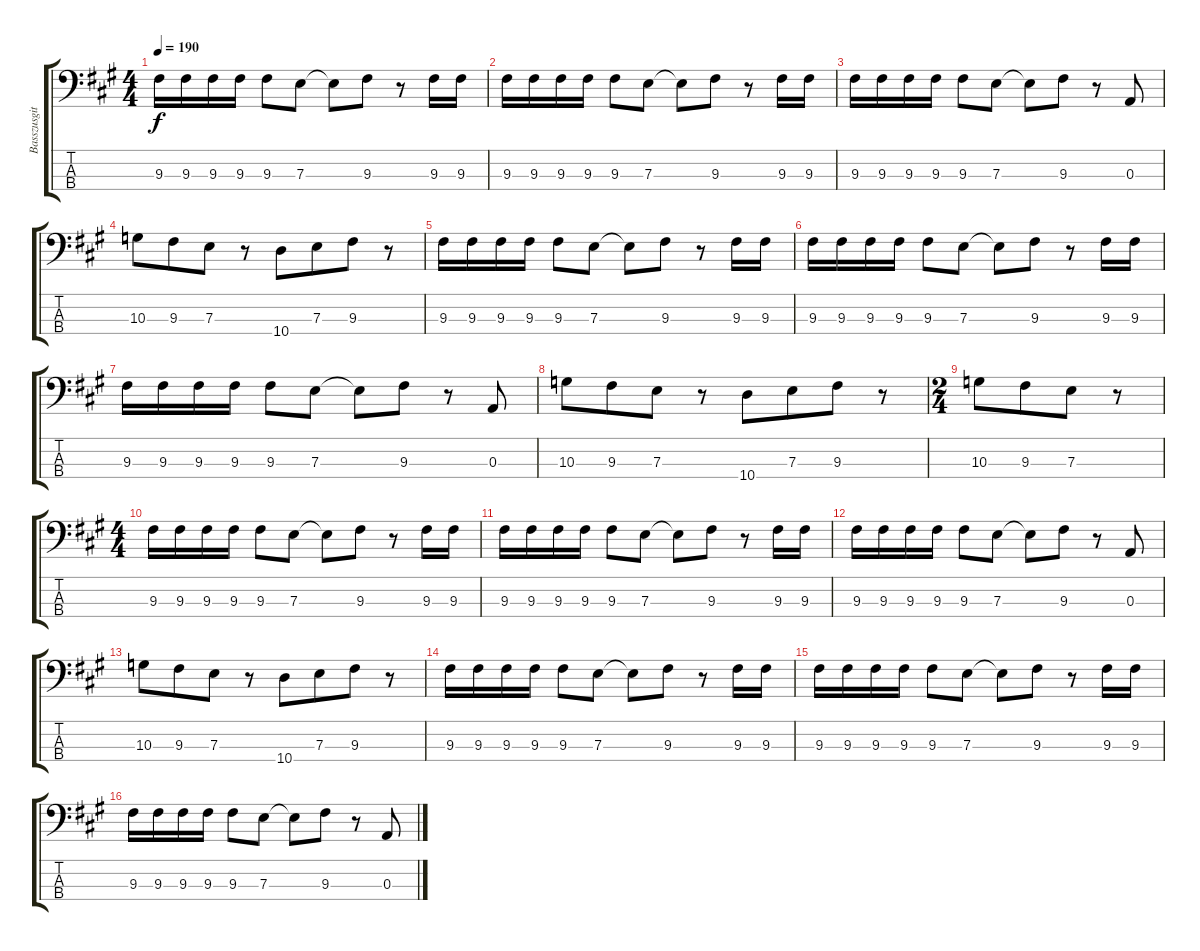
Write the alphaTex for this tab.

\track ("Basszusgitár (Steve Harris)" "Basszusgit") {instrument electricbasspick}
\staff {score tabs}
\tuning (G2 D2 A1 E1) {hide}
\ts (4 4)
\tempo 190
\clef f4
\ks a
9.3.16{dy f} 9.3.16 9.3.16 9.3.16 9.3.8 7.3.8 7.3{t}.8 9.3.8 r.8 9.3.16 9.3.16 |
9.3.16 9.3.16 9.3.16 9.3.16 9.3.8 7.3.8 7.3{t}.8 9.3.8 r.8 9.3.16 9.3.16 |
9.3.16 9.3.16 9.3.16 9.3.16 9.3.8 7.3.8 7.3{t}.8 9.3.8 r.8 0.3.8 |
10.3.8 9.3.8{beam merge} 7.3.8 r.8 10.4.8 7.3.8{beam merge} 9.3.8 r.8 |
9.3.16 9.3.16 9.3.16 9.3.16 9.3.8 7.3.8 7.3{t}.8 9.3.8 r.8 9.3.16 9.3.16 |
9.3.16 9.3.16 9.3.16 9.3.16 9.3.8 7.3.8 7.3{t}.8 9.3.8 r.8 9.3.16 9.3.16 |
9.3.16 9.3.16 9.3.16 9.3.16 9.3.8 7.3.8 7.3{t}.8 9.3.8 r.8 0.3.8 |
10.3.8 9.3.8{beam merge} 7.3.8 r.8 10.4.8 7.3.8{beam merge} 9.3.8 r.8 |
\ts (2 4)
10.3.8 9.3.8{beam merge} 7.3.8 r.8 |
\ts (4 4)
9.3.16 9.3.16 9.3.16 9.3.16 9.3.8 7.3.8 7.3{t}.8 9.3.8 r.8 9.3.16 9.3.16 |
9.3.16 9.3.16 9.3.16 9.3.16 9.3.8 7.3.8 7.3{t}.8 9.3.8 r.8 9.3.16 9.3.16 |
9.3.16 9.3.16 9.3.16 9.3.16 9.3.8 7.3.8 7.3{t}.8 9.3.8 r.8 0.3.8 |
10.3.8 9.3.8{beam merge} 7.3.8 r.8 10.4.8 7.3.8{beam merge} 9.3.8 r.8 |
9.3.16 9.3.16 9.3.16 9.3.16 9.3.8 7.3.8 7.3{t}.8 9.3.8 r.8 9.3.16 9.3.16 |
9.3.16 9.3.16 9.3.16 9.3.16 9.3.8 7.3.8 7.3{t}.8 9.3.8 r.8 9.3.16 9.3.16 |
9.3.16 9.3.16 9.3.16 9.3.16 9.3.8 7.3.8 7.3{t}.8 9.3.8 r.8 0.3.8
